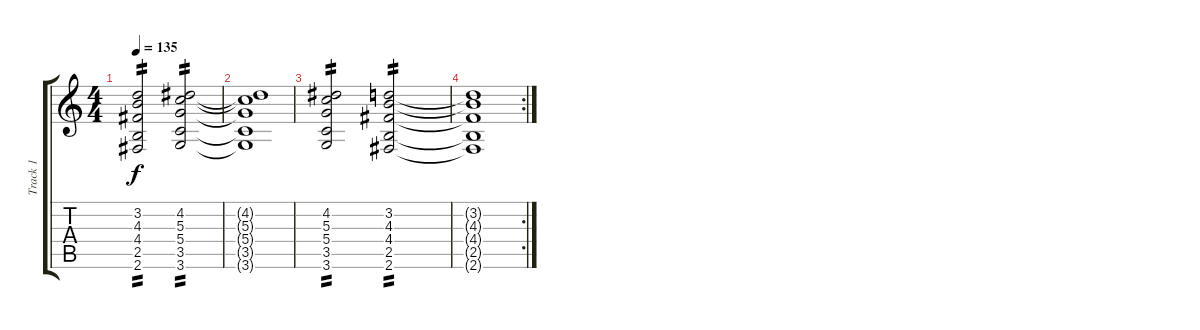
\track ("Track 1" "Track 1") {instrument overdrivenguitar}
\staff {score tabs}
\tuning (E4 B3 G3 D3 A2 E2) {hide}
\ts (4 4)
\tempo 135
\clef g2
\ks c
(3.2 4.3 4.4 2.5 2.6).2{tp 2 dy f} (4.2 5.3 5.4 3.5 3.6).2{tp 2} |
(4.2{t} 5.3{t} 5.4{t} 3.5{t} 3.6{t}).1 |
(4.2 5.3 5.4 3.5 3.6).2{tp 2} (3.2 4.3 4.4 2.5 2.6).2{tp 2} |
\rc 2
(3.2{t} 4.3{t} 4.4{t} 2.5{t} 2.6{t}).1
